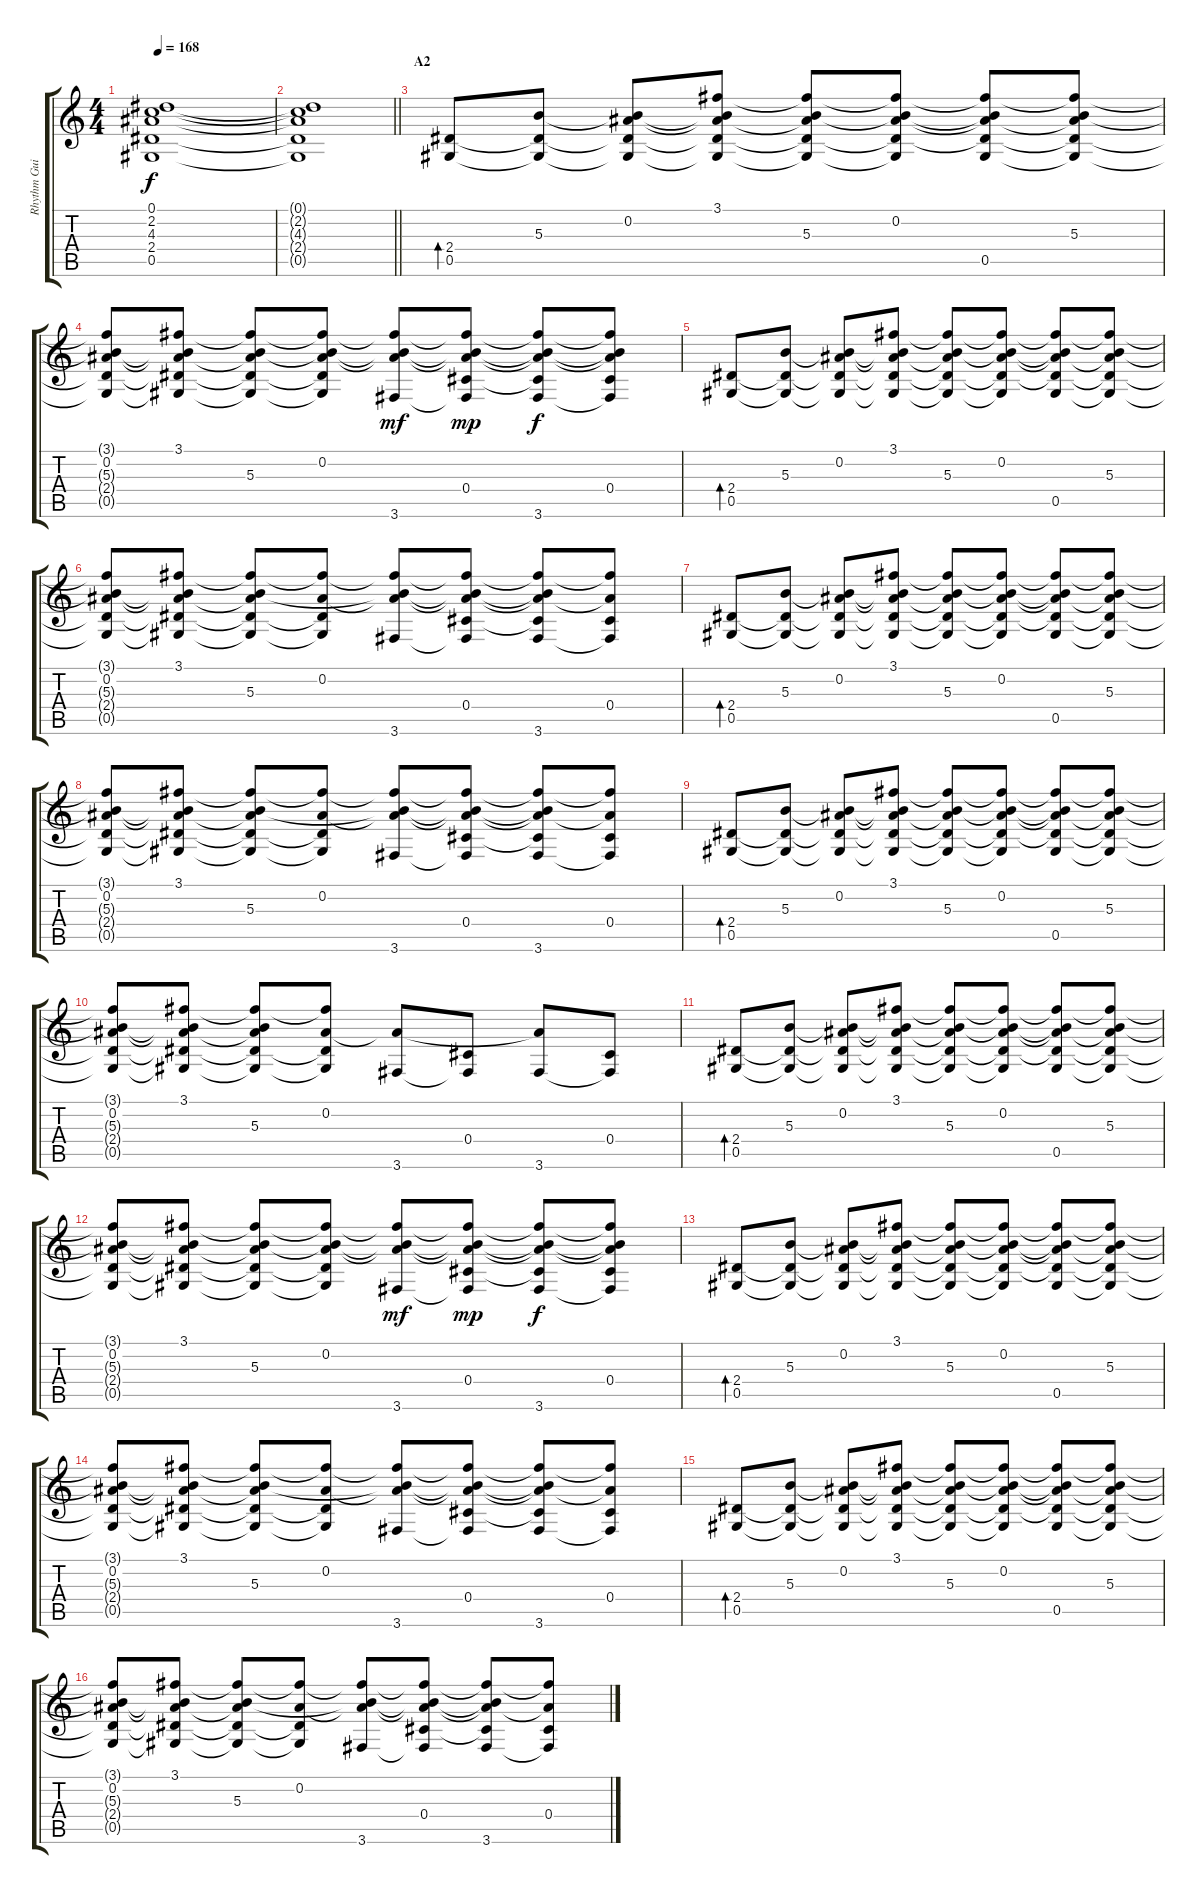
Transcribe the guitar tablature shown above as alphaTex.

\track ("Rhythm Guitar R" "Rhythm Gui") {instrument acousticguitarsteel}
\staff {score tabs}
\tuning (Eb4 Bb3 Gb3 Db3 Ab2 Eb2) {hide}
\ts (4 4)
\tempo 168
\clef g2
\ks c
(0.1{t} 2.2{t} 4.3{t} 2.4{t} 0.5{t}).1{dy f} |
\barLineRight lightlight
(0.1{t} 2.2{t} 4.3{t} 2.4{t} 0.5{t}).1 |
\section ("" "A2")
(2.4 0.5).8{bd 240} (5.3 2.4{t} 0.5{t}).8 (0.2 5.3{t} 2.4{t} 0.5{t}).8 (3.1 0.2{t} 5.3{t} 2.4{t} 0.5{t}).8 (3.1{t} 0.2{t} 5.3 2.4{t} 0.5{t}).8 (3.1{t} 0.2 5.3{t} 2.4{t} 0.5{t}).8 (3.1{t} 0.2{t} 5.3{t} 2.4{t} 0.5).8 (3.1{t} 0.2{t} 5.3 2.4{t} 0.5{t}).8 |
(3.1{t} 0.2 5.3{t} 2.4{t} 0.5{t}).8 (3.1 0.2{t} 5.3{t} 2.4{t} 0.5{t}).8 (3.1{t} 0.2{t} 5.3 2.4{t} 0.5{t}).8 (3.1{t} 0.2 5.3{t} 2.4{t} 0.5{t}).8 (3.1{t} 0.2{t} 5.3{t} 3.6).8{dy mf} (3.1{t} 0.2{t} 5.3{t} 0.4 3.6{t}).8{dy mp} (3.1{t} 0.2{t} 5.3{t} 0.4{t} 3.6).8{dy f} (3.1{t} 0.2{t} 5.3{t} 0.4 3.6{t}).8 |
(2.4 0.5).8{bd 240} (5.3 2.4{t} 0.5{t}).8 (0.2 5.3{t} 2.4{t} 0.5{t}).8 (3.1 0.2{t} 5.3{t} 2.4{t} 0.5{t}).8 (3.1{t} 0.2{t} 5.3 2.4{t} 0.5{t}).8 (3.1{t} 0.2 5.3{t} 2.4{t} 0.5{t}).8 (3.1{t} 0.2{t} 5.3{t} 2.4{t} 0.5).8 (3.1{t} 0.2{t} 5.3 2.4{t} 0.5{t}).8 |
(3.1{t} 0.2 5.3{t} 2.4{t} 0.5{t}).8 (3.1 0.2{t} 5.3{t} 2.4{t} 0.5{t}).8 (3.1{t} 0.2{t} 5.3 2.4{t} 0.5{t}).8 (3.1{t} 0.2 2.4{t} 0.5{t}).8 (3.1{t} 0.2{t} 5.3{t} 3.6).8 (3.1{t} 0.2{t} 5.3{t} 0.4 3.6{t}).8 (3.1{t} 0.2{t} 5.3{t} 0.4{t} 3.6).8 (3.1{t} 0.2{t} 0.4 3.6{t}).8 |
(2.4 0.5).8{bd 240} (5.3 2.4{t} 0.5{t}).8 (0.2 5.3{t} 2.4{t} 0.5{t}).8 (3.1 0.2{t} 5.3{t} 2.4{t} 0.5{t}).8 (3.1{t} 0.2{t} 5.3 2.4{t} 0.5{t}).8 (3.1{t} 0.2 5.3{t} 2.4{t} 0.5{t}).8 (3.1{t} 0.2{t} 5.3{t} 2.4{t} 0.5).8 (3.1{t} 0.2{t} 5.3 2.4{t} 0.5{t}).8 |
(3.1{t} 0.2 5.3{t} 2.4{t} 0.5{t}).8 (3.1 0.2{t} 5.3{t} 2.4{t} 0.5{t}).8 (3.1{t} 0.2{t} 5.3 2.4{t} 0.5{t}).8 (3.1{t} 0.2 2.4{t} 0.5{t}).8 (3.1{t} 0.2{t} 5.3{t} 3.6).8 (3.1{t} 0.2{t} 5.3{t} 0.4 3.6{t}).8 (3.1{t} 0.2{t} 5.3{t} 0.4{t} 3.6).8 (3.1{t} 0.2{t} 0.4 3.6{t}).8 |
(2.4 0.5).8{bd 240} (5.3 2.4{t} 0.5{t}).8 (0.2 5.3{t} 2.4{t} 0.5{t}).8 (3.1 0.2{t} 5.3{t} 2.4{t} 0.5{t}).8 (3.1{t} 0.2{t} 5.3 2.4{t} 0.5{t}).8 (3.1{t} 0.2 5.3{t} 2.4{t} 0.5{t}).8 (3.1{t} 0.2{t} 5.3{t} 2.4{t} 0.5).8 (3.1{t} 0.2{t} 5.3 2.4{t} 0.5{t}).8 |
(3.1{t} 0.2 5.3{t} 2.4{t} 0.5{t}).8 (3.1 0.2{t} 5.3{t} 2.4{t} 0.5{t}).8 (3.1{t} 0.2{t} 5.3 2.4{t} 0.5{t}).8 (3.1{t} 0.2 2.4{t} 0.5{t}).8 (0.2{t} 3.6).8 (0.4 3.6{t}).8 (0.2{t} 3.6).8 (0.4 3.6{t}).8 |
(2.4 0.5).8{bd 240} (5.3 2.4{t} 0.5{t}).8 (0.2 5.3{t} 2.4{t} 0.5{t}).8 (3.1 0.2{t} 5.3{t} 2.4{t} 0.5{t}).8 (3.1{t} 0.2{t} 5.3 2.4{t} 0.5{t}).8 (3.1{t} 0.2 5.3{t} 2.4{t} 0.5{t}).8 (3.1{t} 0.2{t} 5.3{t} 2.4{t} 0.5).8 (3.1{t} 0.2{t} 5.3 2.4{t} 0.5{t}).8 |
(3.1{t} 0.2 5.3{t} 2.4{t} 0.5{t}).8 (3.1 0.2{t} 5.3{t} 2.4{t} 0.5{t}).8 (3.1{t} 0.2{t} 5.3 2.4{t} 0.5{t}).8 (3.1{t} 0.2 5.3{t} 2.4{t} 0.5{t}).8 (3.1{t} 0.2{t} 5.3{t} 3.6).8{dy mf} (3.1{t} 0.2{t} 5.3{t} 0.4 3.6{t}).8{dy mp} (3.1{t} 0.2{t} 5.3{t} 0.4{t} 3.6).8{dy f} (3.1{t} 0.2{t} 5.3{t} 0.4 3.6{t}).8 |
(2.4 0.5).8{bd 240} (5.3 2.4{t} 0.5{t}).8 (0.2 5.3{t} 2.4{t} 0.5{t}).8 (3.1 0.2{t} 5.3{t} 2.4{t} 0.5{t}).8 (3.1{t} 0.2{t} 5.3 2.4{t} 0.5{t}).8 (3.1{t} 0.2 5.3{t} 2.4{t} 0.5{t}).8 (3.1{t} 0.2{t} 5.3{t} 2.4{t} 0.5).8 (3.1{t} 0.2{t} 5.3 2.4{t} 0.5{t}).8 |
(3.1{t} 0.2 5.3{t} 2.4{t} 0.5{t}).8 (3.1 0.2{t} 5.3{t} 2.4{t} 0.5{t}).8 (3.1{t} 0.2{t} 5.3 2.4{t} 0.5{t}).8 (3.1{t} 0.2 2.4{t} 0.5{t}).8 (3.1{t} 0.2{t} 5.3{t} 3.6).8 (3.1{t} 0.2{t} 5.3{t} 0.4 3.6{t}).8 (3.1{t} 0.2{t} 5.3{t} 0.4{t} 3.6).8 (3.1{t} 0.2{t} 0.4 3.6{t}).8 |
(2.4 0.5).8{bd 240} (5.3 2.4{t} 0.5{t}).8 (0.2 5.3{t} 2.4{t} 0.5{t}).8 (3.1 0.2{t} 5.3{t} 2.4{t} 0.5{t}).8 (3.1{t} 0.2{t} 5.3 2.4{t} 0.5{t}).8 (3.1{t} 0.2 5.3{t} 2.4{t} 0.5{t}).8 (3.1{t} 0.2{t} 5.3{t} 2.4{t} 0.5).8 (3.1{t} 0.2{t} 5.3 2.4{t} 0.5{t}).8 |
(3.1{t} 0.2 5.3{t} 2.4{t} 0.5{t}).8 (3.1 0.2{t} 5.3{t} 2.4{t} 0.5{t}).8 (3.1{t} 0.2{t} 5.3 2.4{t} 0.5{t}).8 (3.1{t} 0.2 2.4{t} 0.5{t}).8 (3.1{t} 0.2{t} 5.3{t} 3.6).8 (3.1{t} 0.2{t} 5.3{t} 0.4 3.6{t}).8 (3.1{t} 0.2{t} 5.3{t} 0.4{t} 3.6).8 (3.1{t} 0.2{t} 0.4 3.6{t}).8
